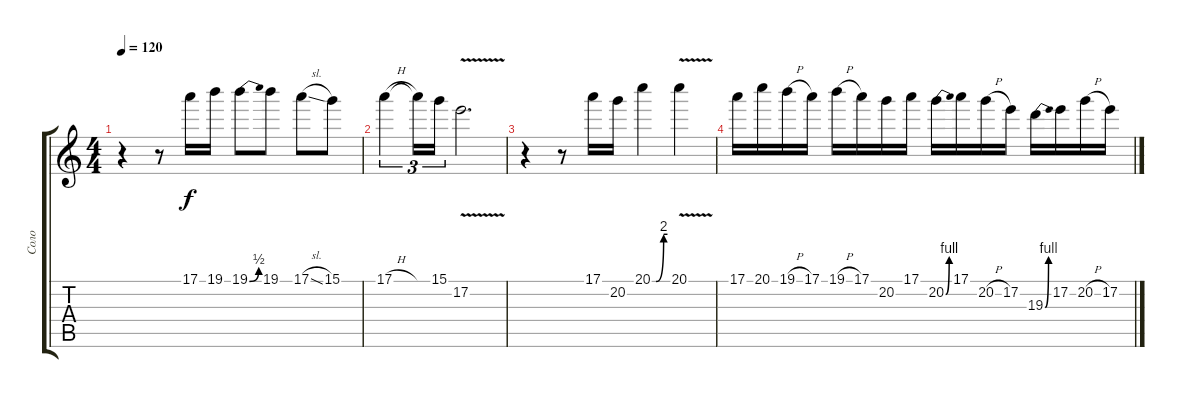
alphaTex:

\track ("Соло" "Соло") {instrument distortionguitar}
\staff {score tabs}
\tuning (E4 B3 G3 D3 A2 E2) {hide}
\ts (4 4)
\tempo 120
\clef g2
\ks c
r.4{dy f} r.8 17.1.16 19.1.16 19.1{be (bend 0 0 60 2)}.8 19.1.8 17.1{sl}.8 15.1.8 |
17.1{h}.4{tu (3 2)} 17.1{t}.16{tu (3 2)} 15.1.16{tu (3 2)} 17.2{v}.2{d} |
r.4 r.8 17.1.16 20.2.16 20.1{be (custom 0 0 15 0 45 8 60 8)}.4 20.1{v}.4 |
17.1.16 20.1.16 19.1{h}.16 17.1.16 19.1{h}.16 17.1.16 20.2.16 17.1.16 20.2{be (bend 0 0 60 4)}.16 17.1.16 20.2{h}.16 17.2.16 19.3{be (bend 0 0 60 4)}.16 17.2.16 20.2{h}.16 17.2.16
